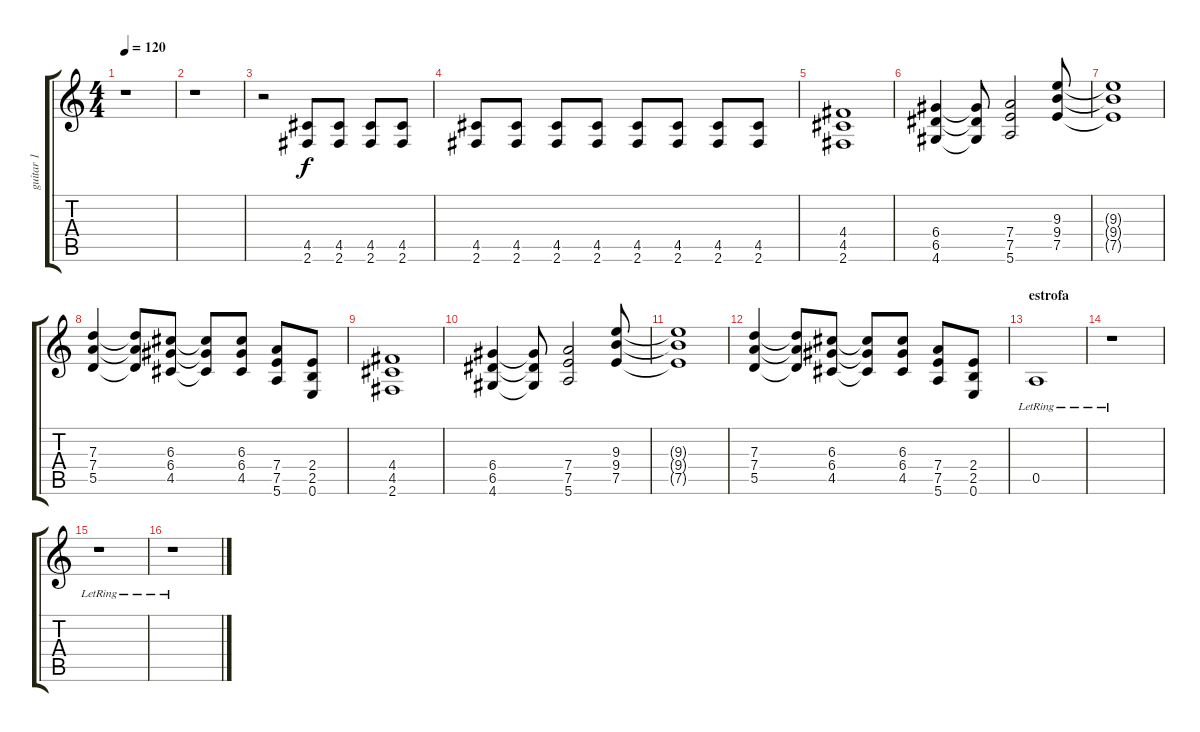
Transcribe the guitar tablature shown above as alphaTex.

\track ("guitar 1" "guitar 1") {instrument overdrivenguitar}
\staff {score tabs}
\tuning (E4 B3 G3 D3 A2 E2) {hide}
\ts (4 4)
\tempo 120
\clef g2
\ks c
r.1{dy f} |
r.1 |
r.2 (4.5 2.6).8 (4.5 2.6).8 (4.5 2.6).8 (4.5 2.6).8 |
(4.5 2.6).8 (4.5 2.6).8 (4.5 2.6).8 (4.5 2.6).8 (4.5 2.6).8 (4.5 2.6).8 (4.5 2.6).8 (4.5 2.6).8 |
(4.4 4.5 2.6).1 |
(6.4 6.5 4.6).4 (6.4{t} 6.5{t} 4.6{t}).8 (7.4 7.5 5.6).2 (9.3 9.4 7.5).8 |
(9.3{t} 9.4{t} 7.5{t}).1 |
(7.3 7.4 5.5).4 (7.3{t} 7.4{t} 5.5{t}).8 (6.3 6.4 4.5).8 (6.3{t} 6.4{t} 4.5{t}).8 (6.3 6.4 4.5).8 (7.4 7.5 5.6).8 (2.4 2.5 0.6).8 |
(4.4 4.5 2.6).1 |
(6.4 6.5 4.6).4 (6.4{t} 6.5{t} 4.6{t}).8 (7.4 7.5 5.6).2 (9.3 9.4 7.5).8 |
(9.3{t} 9.4{t} 7.5{t}).1 |
(7.3 7.4 5.5).4 (7.3{t} 7.4{t} 5.5{t}).8 (6.3 6.4 4.5).8 (6.3{t} 6.4{t} 4.5{t}).8 (6.3 6.4 4.5).8 (7.4 7.5 5.6).8 (2.4 2.5 0.6).8 |
\section ("" "estrofa")
0.5{lr}.1 |
r.1 |
r.1 |
r.1
